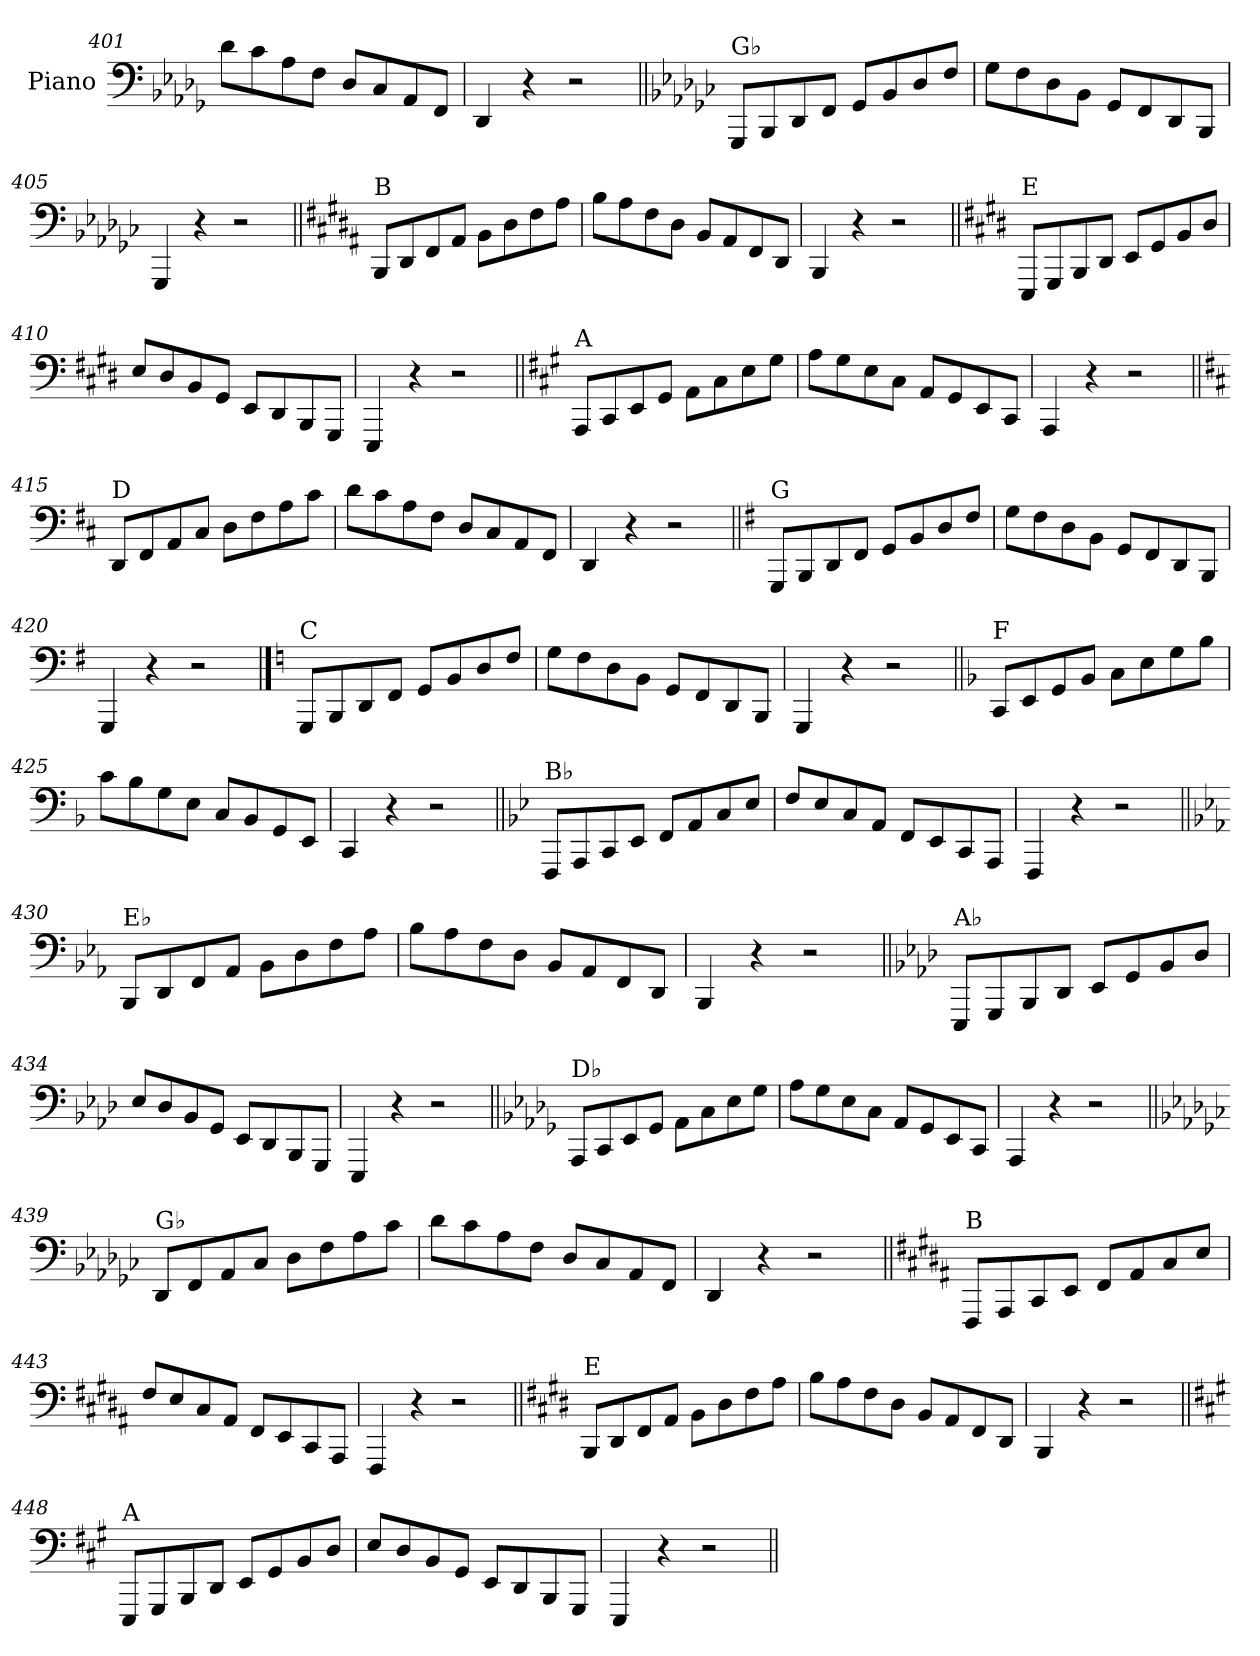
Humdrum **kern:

**kern
*part1
*staff1
*I"Piano
*I'Pno.
*clefF4
*k[b-e-a-d-g-]
=401
8d-\L
8c\
8A-\
8F\J
8D-/L
8C/
8AA-/
8FF/J
=402
4DD-/
4r
2r
!!LO:LB:g=z
=403||
*k[b-e-a-d-g-c-]
!LO:TX:a:t=G♭
8GGG-/L
8BBB-/
8DD-/
8FF/J
8GG-/L
8BB-/
8D-/
8F/J
=404
8G-\L
8F\
8D-\
8BB-\J
8GG-/L
8FF/
8DD-/
8BBB-/J
=405
4GGG-/
4r
2r
=406||
*k[f#c#g#d#a#]
!LO:TX:a:t=B
8BBB/L
8DD#/
8FF#/
8AA#/J
8BB\L
8D#\
8F#\
8A#\J
=407
8B\L
8A#\
8F#\
8D#\J
8BB/L
8AA#/
8FF#/
8DD#/J
=408
4BBB/
4r
2r
!!LO:LB:g=z
=409||
*k[f#c#g#d#]
!LO:TX:a:t=E
8EEE/L
8GGG#/
8BBB/
8DD#/J
8EE/L
8GG#/
8BB/
8D#/J
=410
8E/L
8D#/
8BB/
8GG#/J
8EE/L
8DD#/
8BBB/
8GGG#/J
=411
4EEE/
4r
2r
=412||
*k[f#c#g#]
!LO:TX:a:t=A
8AAA/L
8CC#/
8EE/
8GG#/J
8AA\L
8C#\
8E\
8G#\J
=413
8A\L
8G#\
8E\
8C#\J
8AA/L
8GG#/
8EE/
8CC#/J
=414
4AAA/
4r
2r
!!LO:LB:g=z
=415||
*k[f#c#]
!LO:TX:a:t=D
8DD/L
8FF#/
8AA/
8C#/J
8D\L
8F#\
8A\
8c#\J
=416
8d\L
8c#\
8A\
8F#\J
8D/L
8C#/
8AA/
8FF#/J
=417
4DD/
4r
2r
=418||
*k[f#]
!LO:TX:a:t=G
8GGG/L
8BBB/
8DD/
8FF#/J
8GG/L
8BB/
8D/
8F#/J
=419
8G\L
8F#\
8D\
8BB\J
8GG/L
8FF#/
8DD/
8BBB/J
=420
4GGG/
4r
2r
!!LO:PB:g=z
==421
*k[]
!LO:TX:a:t=C
8GGG/L
8BBB/
8DD/
8FF/J
8GG/L
8BB/
8D/
8F/J
=422
8G\L
8F\
8D\
8BB\J
8GG/L
8FF/
8DD/
8BBB/J
=423
4GGG/
4r
2r
=424||
*k[b-]
!LO:TX:a:t=F
8CC/L
8EE/
8GG/
8BB-/J
8C\L
8E\
8G\
8B-\J
=425
8c\L
8B-\
8G\
8E\J
8C/L
8BB-/
8GG/
8EE/J
=426
4CC/
4r
2r
!!LO:LB:g=z
=427||
*k[b-e-]
!LO:TX:a:t=B♭
8FFF/L
8AAA/
8CC/
8EE-/J
8FF/L
8AA/
8C/
8E-/J
=428
8F/L
8E-/
8C/
8AA/J
8FF/L
8EE-/
8CC/
8AAA/J
=429
4FFF/
4r
2r
=430||
*k[b-e-a-]
!LO:TX:a:t=E♭
8BBB-/L
8DD/
8FF/
8AA-/J
8BB-\L
8D\
8F\
8A-\J
=431
8B-\L
8A-\
8F\
8D\J
8BB-/L
8AA-/
8FF/
8DD/J
=432
4BBB-/
4r
2r
!!LO:LB:g=z
=433||
*k[b-e-a-d-]
!LO:TX:a:t=A♭
8EEE-/L
8GGG/
8BBB-/
8DD-/J
8EE-/L
8GG/
8BB-/
8D-/J
=434
8E-/L
8D-/
8BB-/
8GG/J
8EE-/L
8DD-/
8BBB-/
8GGG/J
=435
4EEE-/
4r
2r
=436||
*k[b-e-a-d-g-]
!LO:TX:a:t=D♭
8AAA-/L
8CC/
8EE-/
8GG-/J
8AA-\L
8C\
8E-\
8G-\J
=437
8A-\L
8G-\
8E-\
8C\J
8AA-/L
8GG-/
8EE-/
8CC/J
=438
4AAA-/
4r
2r
!!LO:LB:g=z
=439||
*k[b-e-a-d-g-c-]
!LO:TX:a:t=G♭
8DD-/L
8FF/
8AA-/
8C-/J
8D-\L
8F\
8A-\
8c-\J
=440
8d-\L
8c-\
8A-\
8F\J
8D-/L
8C-/
8AA-/
8FF/J
=441
4DD-/
4r
2r
=442||
*k[f#c#g#d#a#]
!LO:TX:a:t=B
8FFF#/L
8AAA#/
8CC#/
8EE/J
8FF#/L
8AA#/
8C#/
8E/J
=443
8F#/L
8E/
8C#/
8AA#/J
8FF#/L
8EE/
8CC#/
8AAA#/J
=444
4FFF#/
4r
2r
!!LO:LB:g=z
=445||
*k[f#c#g#d#]
!LO:TX:a:t=E
8BBB/L
8DD#/
8FF#/
8AA/J
8BB\L
8D#\
8F#\
8A\J
=446
8B\L
8A\
8F#\
8D#\J
8BB/L
8AA/
8FF#/
8DD#/J
=447
4BBB/
4r
2r
=448||
*k[f#c#g#]
!LO:TX:a:t=A
8EEE/L
8GGG#/
8BBB/
8DD/J
8EE/L
8GG#/
8BB/
8D/J
=449
8E/L
8D/
8BB/
8GG#/J
8EE/L
8DD/
8BBB/
8GGG#/J
=450
4EEE/
4r
2r
=||
*-
